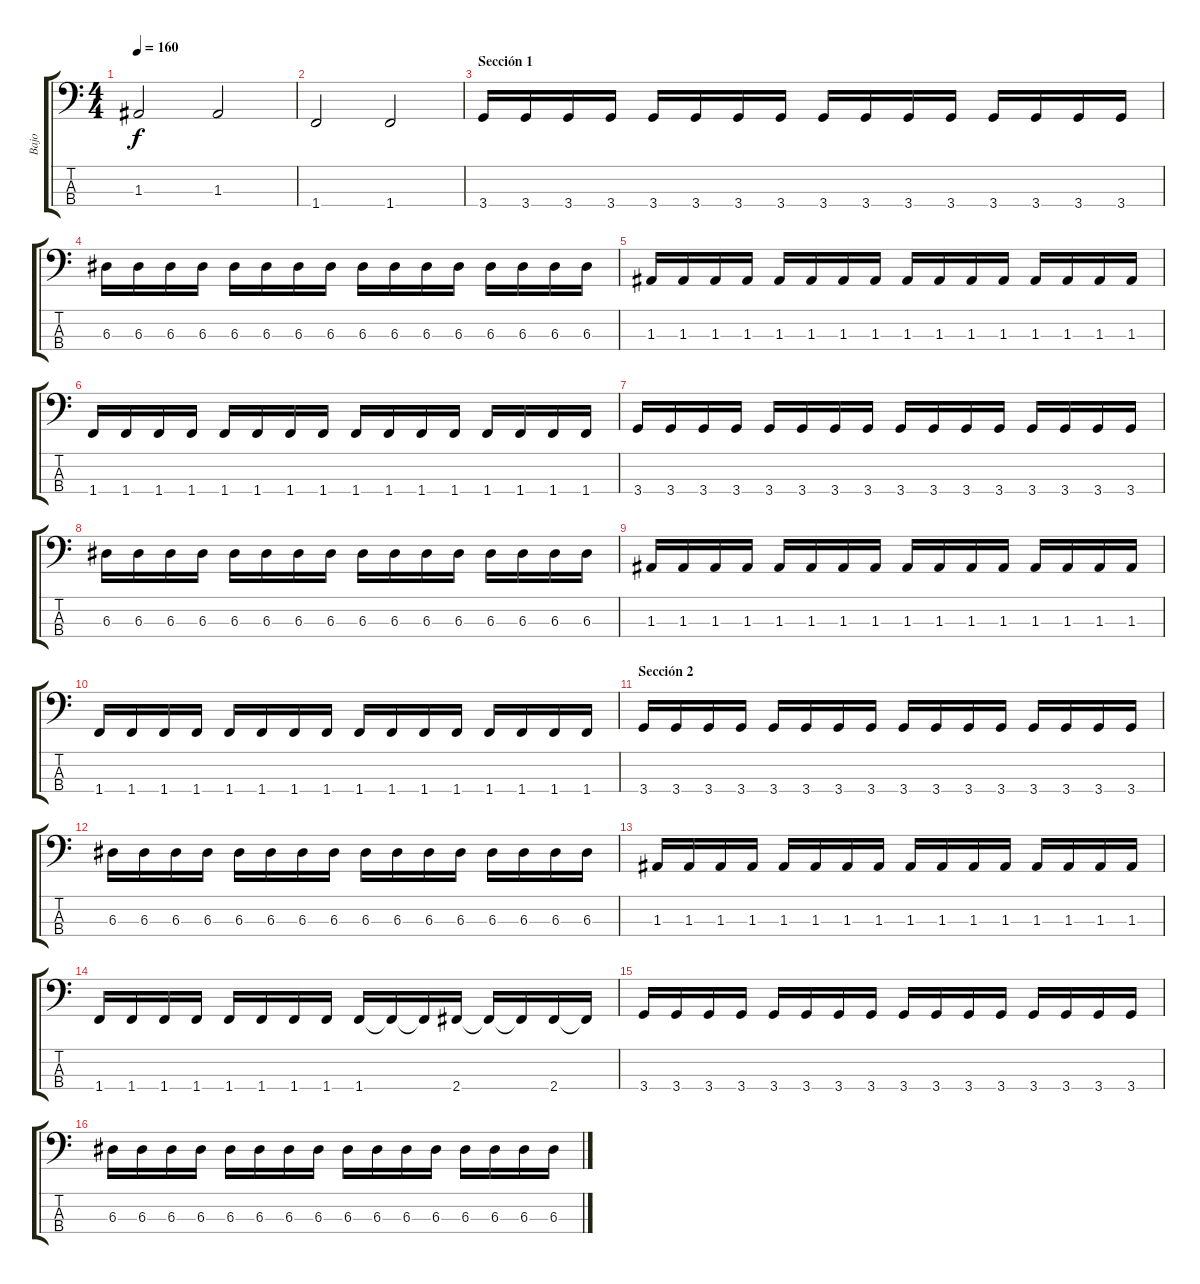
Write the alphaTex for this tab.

\track ("Bajo" "Bajo") {instrument electricbasspick}
\staff {score tabs}
\tuning (G2 D2 A1 E1) {hide}
\ts (4 4)
\tempo 160
\clef f4
\ks c
1.3.2{dy f} 1.3.2 |
1.4.2 1.4.2 |
\section ("" "Sección 1")
3.4.16 3.4.16 3.4.16 3.4.16 3.4.16 3.4.16 3.4.16 3.4.16 3.4.16 3.4.16 3.4.16 3.4.16 3.4.16 3.4.16 3.4.16 3.4.16 |
6.3.16 6.3.16 6.3.16 6.3.16 6.3.16 6.3.16 6.3.16 6.3.16 6.3.16 6.3.16 6.3.16 6.3.16 6.3.16 6.3.16 6.3.16 6.3.16 |
1.3.16 1.3.16 1.3.16 1.3.16 1.3.16 1.3.16 1.3.16 1.3.16 1.3.16 1.3.16 1.3.16 1.3.16 1.3.16 1.3.16 1.3.16 1.3.16 |
1.4.16 1.4.16 1.4.16 1.4.16 1.4.16 1.4.16 1.4.16 1.4.16 1.4.16 1.4.16 1.4.16 1.4.16 1.4.16 1.4.16 1.4.16 1.4.16 |
3.4.16 3.4.16 3.4.16 3.4.16 3.4.16 3.4.16 3.4.16 3.4.16 3.4.16 3.4.16 3.4.16 3.4.16 3.4.16 3.4.16 3.4.16 3.4.16 |
6.3.16 6.3.16 6.3.16 6.3.16 6.3.16 6.3.16 6.3.16 6.3.16 6.3.16 6.3.16 6.3.16 6.3.16 6.3.16 6.3.16 6.3.16 6.3.16 |
1.3.16 1.3.16 1.3.16 1.3.16 1.3.16 1.3.16 1.3.16 1.3.16 1.3.16 1.3.16 1.3.16 1.3.16 1.3.16 1.3.16 1.3.16 1.3.16 |
1.4.16 1.4.16 1.4.16 1.4.16 1.4.16 1.4.16 1.4.16 1.4.16 1.4.16 1.4.16 1.4.16 1.4.16 1.4.16 1.4.16 1.4.16 1.4.16 |
\section ("" "Sección 2")
3.4.16 3.4.16 3.4.16 3.4.16 3.4.16 3.4.16 3.4.16 3.4.16 3.4.16 3.4.16 3.4.16 3.4.16 3.4.16 3.4.16 3.4.16 3.4.16 |
6.3.16 6.3.16 6.3.16 6.3.16 6.3.16 6.3.16 6.3.16 6.3.16 6.3.16 6.3.16 6.3.16 6.3.16 6.3.16 6.3.16 6.3.16 6.3.16 |
1.3.16 1.3.16 1.3.16 1.3.16 1.3.16 1.3.16 1.3.16 1.3.16 1.3.16 1.3.16 1.3.16 1.3.16 1.3.16 1.3.16 1.3.16 1.3.16 |
1.4.16 1.4.16 1.4.16 1.4.16 1.4.16 1.4.16 1.4.16 1.4.16 1.4.16 1.4{t}.16 1.4{t}.16 2.4.16 2.4{t}.16 2.4{t}.16 2.4.16 2.4{t}.16 |
3.4.16 3.4.16 3.4.16 3.4.16 3.4.16 3.4.16 3.4.16 3.4.16 3.4.16 3.4.16 3.4.16 3.4.16 3.4.16 3.4.16 3.4.16 3.4.16 |
6.3.16 6.3.16 6.3.16 6.3.16 6.3.16 6.3.16 6.3.16 6.3.16 6.3.16 6.3.16 6.3.16 6.3.16 6.3.16 6.3.16 6.3.16 6.3.16
